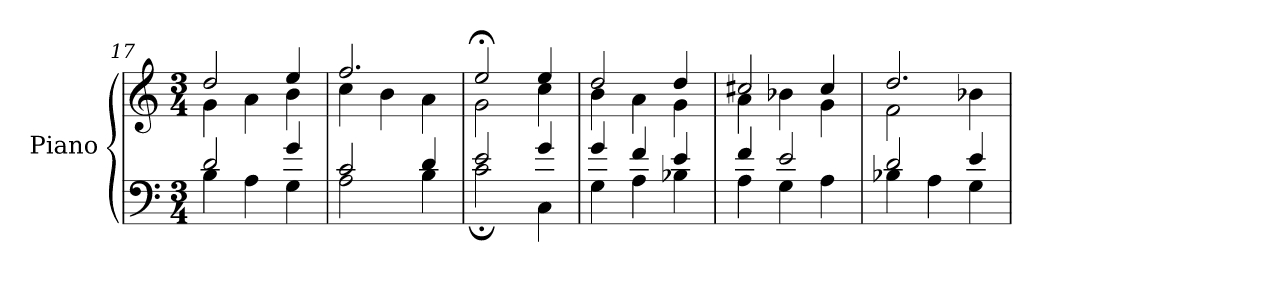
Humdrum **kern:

**kern	**kern
*part1	*part1
*staff2	*staff1
*I"Piano	*
*I'Pno	*
*clefF4	*clefG2
*k[]	*k[]
*M3/4	*M3/4
=17	=17
*^	*^
2d/	4B\	2dd/	4g\
.	4A\	.	4a\
4g/	4G\	4ee/	4b\
=18	=18	=18	=18
2c/	2A\	2.ff/	4cc\
.	.	.	4b\
4d/	4B\	.	4a\
=19	=19	=19	=19
2e/	2c;\	2ee;</	2g\
4g/	4C\	4ee/	4cc\
=20	=20	=20	=20
4g/	4G\	2dd/	4b\
4f/	4A\	.	4a\
4e/	4B-X\	4dd/	4g\
=21	=21	=21	=21
4f/	4A\	2cc#X/	4a\
2e/	4G\	.	4b-X\
.	4A\	4cc#/	4g\
=22	=22	=22	=22
2d/	4B-X\	2.dd/	2f\
.	4A\	.	.
4e/	4G\	.	4b-X\
*v	*v	*	*
*	*v	*v
=	=
*-	*-
